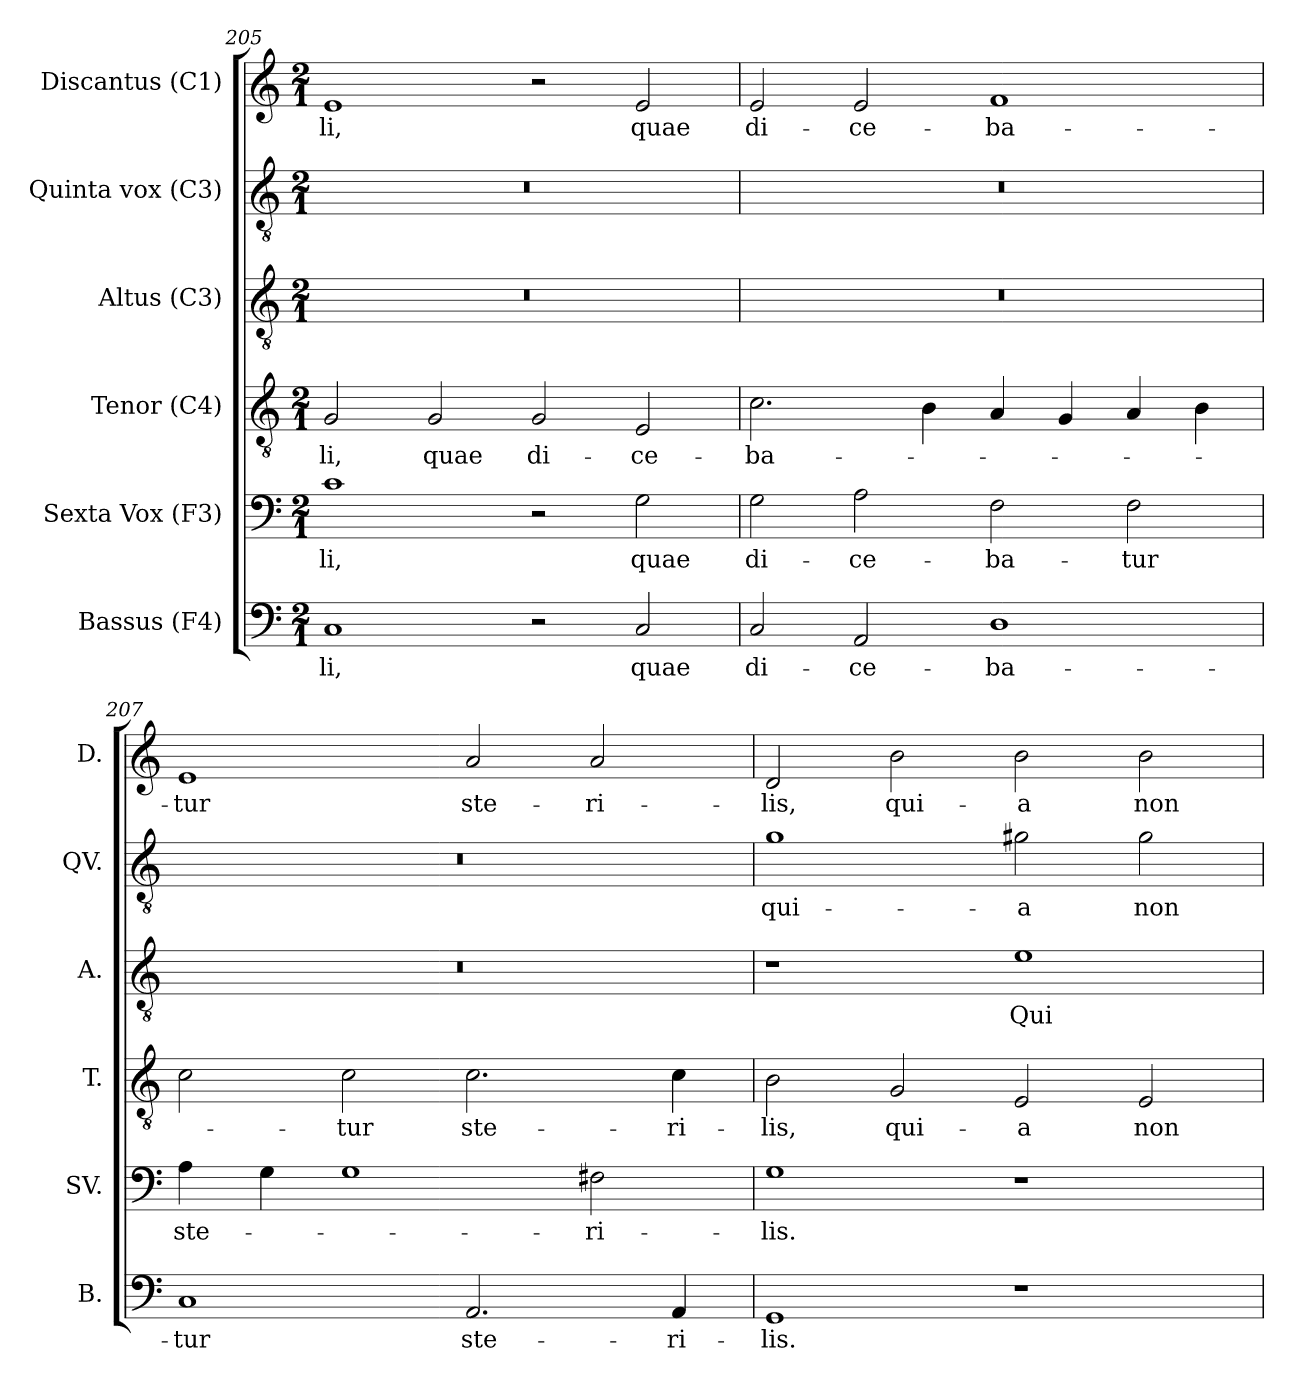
**kern	**text	**kern	**text	**kern	**text	**kern	**text	**kern	**text	**kern	**text
*part6	*part6	*part5	*part5	*part4	*part4	*part3	*part3	*part2	*part2	*part1	*part1
*staff6	*staff6	*staff5	*staff5	*staff4	*staff4	*staff3	*staff3	*staff2	*staff2	*staff1	*staff1
*I"Bassus (F4)	*	*I"Sexta Vox (F3)	*	*I"Tenor (C4)	*	*I"Altus (C3)	*	*I"Quinta vox (C3)	*	*I"Discantus (C1)	*
*I'B.	*	*I'SV.	*	*I'T.	*	*I'A.	*	*I'QV.	*	*I'D.	*
!!LO:LB:g=z
*clefF4	*	*clefF4	*	*clefGv2	*	*clefGv2	*	*clefGv2	*	*clefG2	*
*	*	*	*	*	*	*ITrd7c12	*	*ITrd7c12	*	*	*
*k[]	*	*k[]	*	*k[]	*	*k[]	*	*k[]	*	*k[]	*
*C:	*	*C:	*	*C:	*	*C:	*	*C:	*	*C:	*
*M2/1	*	*M2/1	*	*M2/1	*	*M2/1	*	*M2/1	*	*M2/1	*
=205	=205	=205	=205	=205	=205	=205	=205	=205	=205	=205	=205
!	!LO:LY:b:color=#000000	!	!	!	!	!	!	!	!	!	!
!	!	!	!LO:LY:b:color=#000000	!	!	!	!	!	!	!	!
!	!	!	!	!	!LO:LY:b:color=#000000	!LO:N:vis=1	!	!LO:N:vis=1	!	!	!
!	!	!	!	!	!	!	!	!	!	!	!LO:LY:b:color=#000000
1Ci	-li,	1ci	-li,	2Gi/	-li,	0r	.	0r	.	1ei	-li,
!	!	!	!	!	!LO:LY:b:color=#000000	!	!	!	!	!	!
.	.	.	.	2Gi/	quae	.	.	.	.	.	.
!	!	!	!	!	!LO:LY:b:color=#000000	!	!	!	!	!	!
2r	.	2r	.	2Gi/	di-	.	.	.	.	2r	.
!	!LO:LY:b:color=#000000	!	!	!	!	!	!	!	!	!	!
!	!	!	!LO:LY:b:color=#000000	!	!	!	!	!	!	!	!
!	!	!	!	!	!LO:LY:b:color=#000000	!	!	!	!	!	!
!	!	!	!	!	!	!	!	!	!	!	!LO:LY:b:color=#000000
2Ci/	quae	2Gi\	quae	2Ei/	-ce-	.	.	.	.	2ei/	quae
=206	=206	=206	=206	=206	=206	=206	=206	=206	=206	=206	=206
!	!LO:LY:b:color=#000000	!	!	!	!	!	!	!	!	!	!
!	!	!	!LO:LY:b:color=#000000	!	!	!	!	!	!	!	!
!	!	!	!	!	!LO:LY:b:color=#000000	!LO:N:vis=1	!	!LO:N:vis=1	!	!	!
!	!	!	!	!	!	!	!	!	!	!	!LO:LY:b:color=#000000
2Ci/	di-	2Gi\	di-	2.ci\	-ba-	0r	.	0r	.	2ei/	di-
!	!LO:LY:b:color=#000000	!	!	!	!	!	!	!	!	!	!
!	!	!	!LO:LY:b:color=#000000	!	!	!	!	!	!	!	!
!	!	!	!	!	!	!	!	!	!	!	!LO:LY:b:color=#000000
2AAi/	-ce-	2Ai\	-ce-	.	.	.	.	.	.	2ei/	-ce-
.	.	.	.	4Bi\	.	.	.	.	.	.	.
!	!LO:LY:b:color=#000000	!	!	!	!	!	!	!	!	!	!
!	!	!	!LO:LY:b:color=#000000	!	!	!	!	!	!	!	!
!	!	!	!	!	!	!	!	!	!	!	!LO:LY:b:color=#000000
1Di	-ba-	2Fi\	-ba-	4Ai/	.	.	.	.	.	1fi	-ba-
.	.	.	.	4Gi/	.	.	.	.	.	.	.
!	!	!	!LO:LY:b:color=#000000	!	!	!	!	!	!	!	!
.	.	2Fi\	-tur	4Ai/	.	.	.	.	.	.	.
.	.	.	.	4Bi\	.	.	.	.	.	.	.
=207	=207	=207	=207	=207	=207	=207	=207	=207	=207	=207	=207
!	!LO:LY:b:color=#000000	!	!	!	!	!	!	!	!	!	!
!	!	!	!LO:LY:b:color=#000000	!	!	!LO:N:vis=1	!	!LO:N:vis=1	!	!	!
!	!	!	!	!	!	!	!	!	!	!	!LO:LY:b:color=#000000
1Ci	-tur	4Ai\	ste-	2ci\	.	0r	.	0r	.	1ei	-tur
.	.	4Gi\	.	.	.	.	.	.	.	.	.
!	!	!	!	!	!LO:LY:b:color=#000000	!	!	!	!	!	!
.	.	1Gi	.	2ci\	-tur	.	.	.	.	.	.
!	!LO:LY:b:color=#000000	!	!	!	!	!	!	!	!	!	!
!	!	!	!	!	!LO:LY:b:color=#000000	!	!	!	!	!	!
!	!	!	!	!	!	!	!	!	!	!	!LO:LY:b:color=#000000
2.AAi/	ste-	.	.	2.ci\	ste-	.	.	.	.	2ai/	ste-
!	!	!	!LO:LY:b:color=#000000	!	!	!	!	!	!	!	!
!	!	!	!	!	!	!	!	!	!	!	!LO:LY:b:color=#000000
.	.	2F#i\	-ri-	.	.	.	.	.	.	2ai/	-ri-
!	!LO:LY:b:color=#000000	!	!	!	!	!	!	!	!	!	!
!	!	!	!	!	!LO:LY:b:color=#000000	!	!	!	!	!	!
4AAi/	-ri-	.	.	4ci\	-ri-	.	.	.	.	.	.
=208	=208	=208	=208	=208	=208	=208	=208	=208	=208	=208	=208
!	!LO:LY:b:color=#000000	!	!	!	!	!	!	!	!	!	!
!	!	!	!LO:LY:b:color=#000000	!	!	!	!	!	!	!	!
!	!	!	!	!	!LO:LY:b:color=#000000	!	!	!	!	!	!
!	!	!	!	!	!	!	!	!	!LO:LY:b:color=#000000	!	!
!	!	!	!	!	!	!	!	!	!	!	!LO:LY:b:color=#000000
1GGi	-lis.	1Gi	-lis.	2Bi\	-lis,	1r	.	1Gi	qui-	2di/	-lis,
!	!	!	!	!	!LO:LY:b:color=#000000	!	!	!	!	!	!
!	!	!	!	!	!	!	!	!	!	!	!LO:LY:b:color=#000000
.	.	.	.	2Gi/	qui-	.	.	.	.	2bi\	qui-
!	!	!	!	!	!LO:LY:b:color=#000000	!	!	!	!	!	!
!	!	!	!	!	!	!	!LO:LY:b:color=#000000	!	!	!	!
!	!	!	!	!	!	!	!	!	!LO:LY:b:color=#000000	!	!
!	!	!	!	!	!	!	!	!	!	!	!LO:LY:b:color=#000000
1r	.	1r	.	2Ei/	-a	1Ei	Qui-	2G#Xi\	-a	2bi\	-a
!	!	!	!	!	!LO:LY:b:color=#000000	!	!	!	!	!	!
!	!	!	!	!	!	!	!	!	!LO:LY:b:color=#000000	!	!
!	!	!	!	!	!	!	!	!	!	!	!LO:LY:b:color=#000000
.	.	.	.	2Ei/	non	.	.	2G#i\	non	2bi\	non
=	=	=	=	=	=	=	=	=	=	=	=
*-	*-	*-	*-	*-	*-	*-	*-	*-	*-	*-	*-
